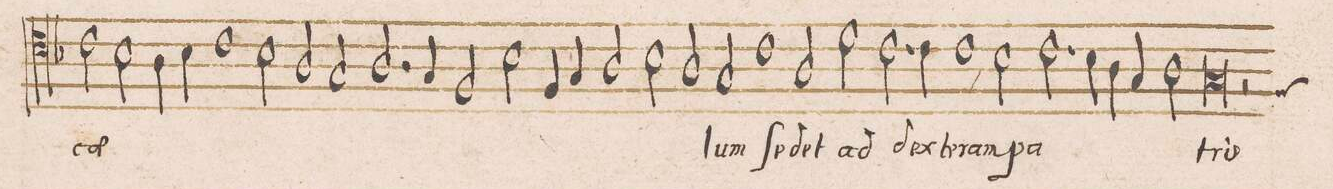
**kern	**text
*I"TENOR	*
*clefC4	*
*k[b-]	*
*met(C)	*
*M2/1	*
2c\	coe-
2B-\	.
=86-	=86-
4A\	.
4B-\	.
1c	.
2B-\	.
=87-	=87-
2A/	.
2G/	.
2.A/	.
4G/	.
=88-	=88-
2F/	.
2B-\	.
4F/	.
4G/	.
2A/	.
=89-	=89-
2B-\	.
2A/	.
2G/	-lum
1c\	ſe-
=90-	=90-
2A/	-det
2d\	ad
2.c\	dex-
=91-	=91-
4c\	-te-
1c,	-ram
2B-\	pa-
=92-	=92-
2.c\	.
4B-\	.
4A\	.
4G/	.
2A\	.
=93-	=93-
0G	-tris
=94-	=94-
*custos:F	*
2r	.
*-	*-
